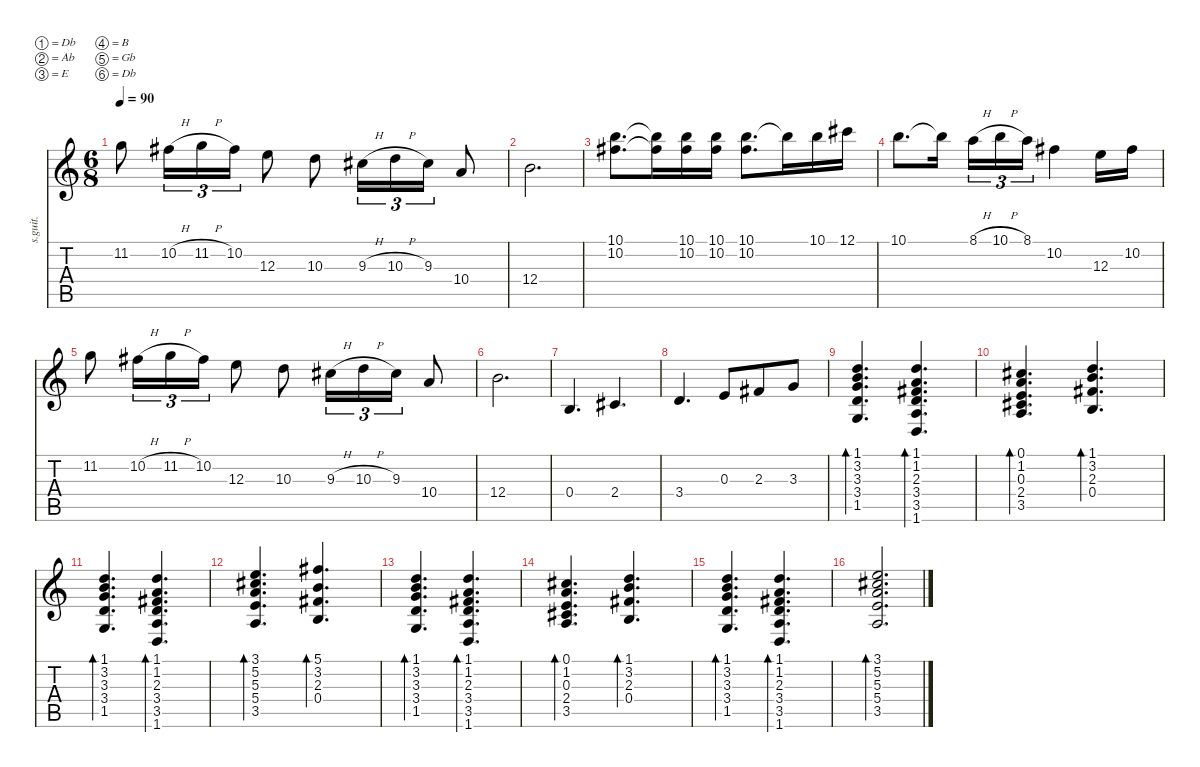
\defaultSystemsLayout 4
\hideDynamics
\bracketExtendMode nobrackets
\otherSystemsTrackNameOrientation horizontal
\track ("Marco Hietala" "s.guit.") {instrument acousticguitarsteel}
\staff {score tabs}
\tuning (Db4 Ab3 E3 B2 Gb2 Db2)
\ts (6 8)
\tempo 90
\clef g2
\ks c
11.2.8{dy f beam Down} 10.2{h acc #}.16{tu (3 2) beam Down} 11.2{h}.16{tu (3 2) beam Down} 10.2{acc #}.16{tu (3 2) beam Down} 12.3.8{beam Down} 10.3.8{beam Down} 9.3{h acc #}.16{tu (3 2) beam Down} 10.3{h}.16{tu (3 2) beam Down} 9.3{acc #}.16{tu (3 2) beam Down} 10.4.8{beam Up} |
12.4.2{d beam Down} |
(10.1 10.2{acc #}).8{d beam Down} (10.1{t} 10.2{t acc #}).16{beam Down} (10.1 10.2{acc #}).16{beam Down} (10.1 10.2{acc #}).16{beam Down} (10.1 10.2{acc #}).8{d beam Down} 10.1{t}.16{beam Down} 10.1.16{beam Down} 12.1{acc #}.16{beam Down} |
10.1.8{d beam Down} 10.1{t}.16{beam Down} 8.1{h}.16{tu (3 2) beam Down} 10.1{h}.16{tu (3 2) beam Down} 8.1.16{tu (3 2) beam Down} 10.2{acc #}.4{beam Down} 12.3.16{beam Down} 10.2{acc #}.16{beam Down} |
11.2.8{beam Down} 10.2{h acc #}.16{tu (3 2) beam Down} 11.2{h}.16{tu (3 2) beam Down} 10.2{acc #}.16{tu (3 2) beam Down} 12.3.8{beam Down} 10.3.8{beam Down} 9.3{h acc #}.16{tu (3 2) beam Down} 10.3{h}.16{tu (3 2) beam Down} 9.3{acc #}.16{tu (3 2) beam Down} 10.4.8{beam Up} |
12.4.2{d beam Down} |
0.4.4{d beam Up} 2.4{acc #}.4{d beam Up} |
3.4.4{d beam Up} 0.3.8{beam Up} 2.3{acc #}.8{beam Up} 3.3.8{beam Up} |
(1.1 3.2 3.3 3.4 1.5).4{d bd 120 beam Up} (1.1 1.2 2.3{acc #} 3.4 3.5 1.6).4{d bd 120 beam Up} |
(0.1{acc #} 1.2 0.3 2.4{acc #} 3.5).4{d bd 120 beam Up} (1.1 3.2 2.3{acc #} 0.4).4{d bd 120 beam Up} |
(1.1 3.2 3.3 3.4 1.5).4{d bd 120 beam Up} (1.1 1.2 2.3{acc #} 3.4 3.5 1.6).4{d bd 120 beam Up} |
(3.1 5.2{acc #} 5.3 5.4 3.5).4{d bd 120 beam Up} (5.1{acc #} 3.2 2.3{acc #} 0.4).4{d bd 120 beam Up} |
(1.1 3.2 3.3 3.4 1.5).4{d bd 120 beam Up} (1.1 1.2 2.3{acc #} 3.4 3.5 1.6).4{d bd 120 beam Up} |
(0.1{acc #} 1.2 0.3 2.4{acc #} 3.5).4{d bd 120 beam Up} (1.1 3.2 2.3{acc #} 0.4).4{d bd 120 beam Up} |
(1.1 3.2 3.3 3.4 1.5).4{d bd 120 beam Up} (1.1 1.2 2.3{acc #} 3.4 3.5 1.6).4{d bd 120 beam Up} |
(3.1 5.2{acc #} 5.3 5.4 3.5).2{d bd 120 beam Up}
